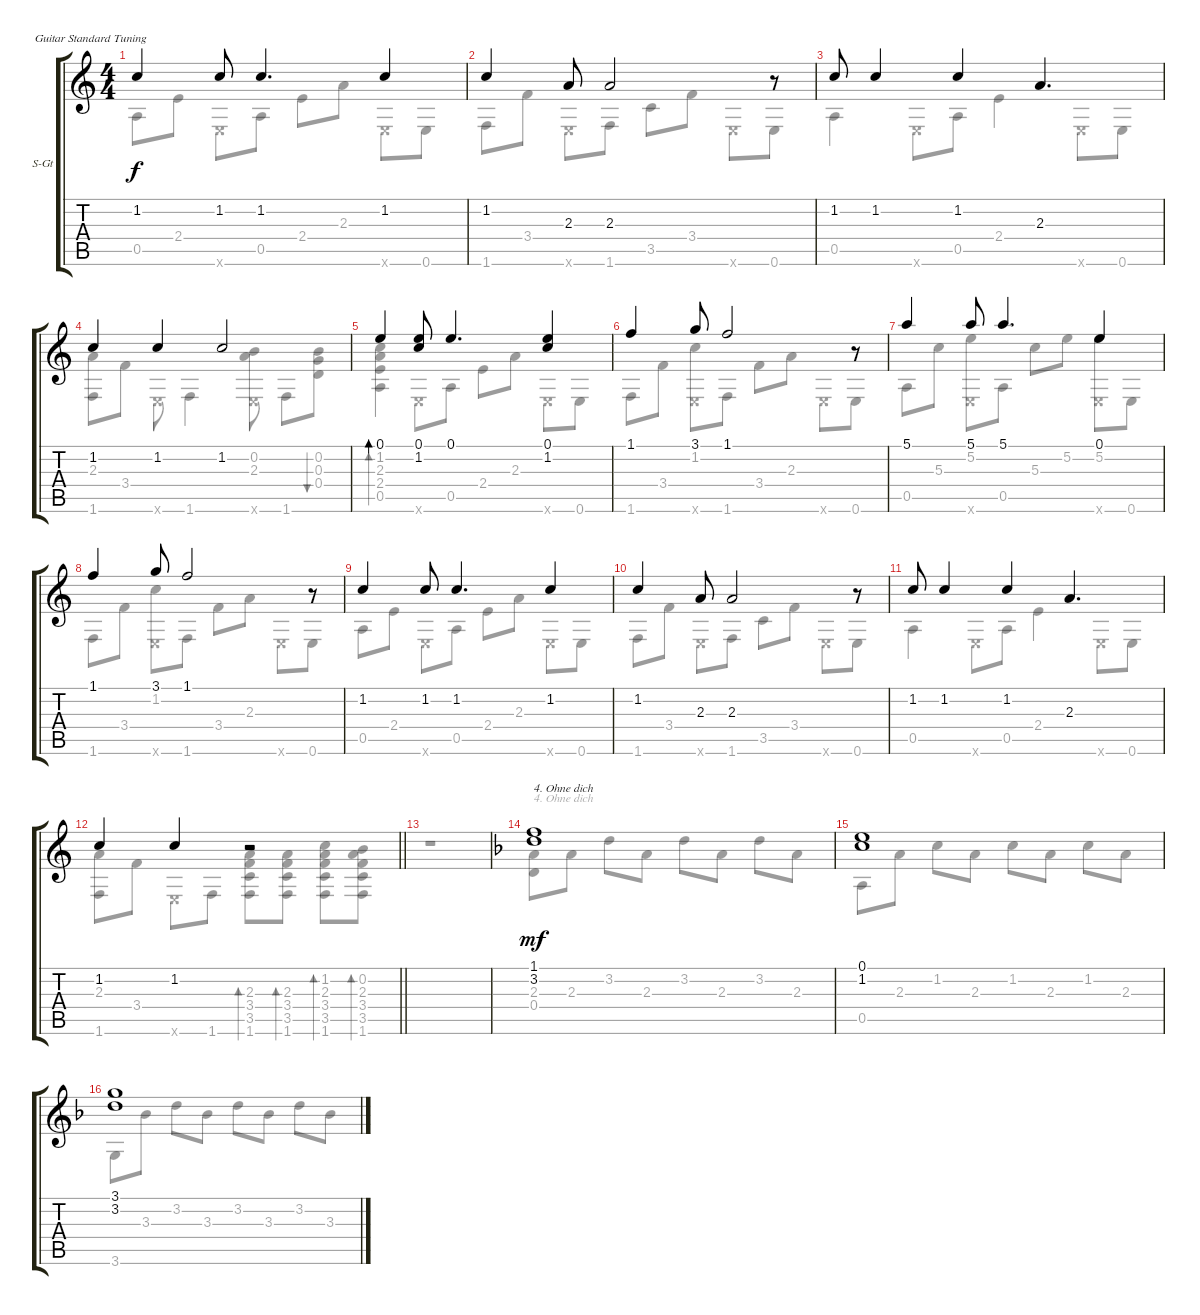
\defaultSystemsLayout 4
\bracketExtendMode groupsimilarinstruments
\firstSystemTrackNameOrientation horizontal
\otherSystemsTrackNameOrientation horizontal
\track ("Steel Guitar" "S-Gt") {instrument acousticguitarsteel}
\staff {score tabs}
\tuning (E4 B3 G3 D3 A2 E2)
\voice
\ts (4 4)
\tempo (120 hide)
\clef g2
\scale
0.527143
\ks c
1.2.4{dy f} 1.2.8 1.2.4{d} 1.2.4 |
\scale
0.472934 1.2.4 2.3.8 2.3.2 r.8 |
\scale
0.513381 1.2.8 1.2.4 1.2.4 2.3.4{d} |
\scale
0.487139 1.2.4 1.2.4 1.2.2 |
\scale
0.517143 0.1.4{bd 0} (0.1 1.2).8 0.1.4{d} (0.1 1.2).4 |
\scale
0.482906 1.1.4 3.1.8 1.1.2 r.8 |
\scale
0.522857 5.1.4 5.1.8 5.1.4{d} 0.1.4 |
\scale
0.477208 1.1.4 3.1.8 1.1.2 r.8 |
\scale
0.52 1.2.4 1.2.8 1.2.4{d} 1.2.4 |
\scale
0.480057 1.2.4 2.3.8 2.3.2 r.8 |
\scale
0.523573 1.2.8 1.2.4 1.2.4 2.3.4{d} |
\scale
0.476446
\barLineRight lightlight
1.2.4 1.2.4 r.2{bd 0} |
\scale
0.41655 |
\tempo (80 hide)
\scale
0.583591
\ks f
(1.1 3.2).1{txt "4. Ohne dich" dy mf} |
\scale
0.538571 (0.1 1.2).1 |
\scale
0.461538 (3.1 3.2).1
\voice
\clef g2
\ottava regular
\simile none
\scale
0.527143
\ks c
0.5.8{dy f} 2.4.8 0.6{x}.8 0.5.8 2.4.8 2.3.8 0.6{x}.8 0.6.8 |
\scale
0.472934 1.6.8 3.4.8 0.6{x}.8 1.6.8 3.5.8 3.4.8 0.6{x}.8 0.6.8 |
\scale
0.513381 0.5.4 0.6{x}.8 0.5.8 2.4.4 0.6{x}.8 0.6.8 |
\scale
0.487139 (1.6 2.3).8 3.4.8 0.6{x}.8 1.6.4 (0.6{x} 0.2 2.3).8 1.6.8 (0.3 0.2 0.4).8{bu 30} |
\scale
0.517143 (0.5 2.4 2.3 1.2).4{bd 30} 0.6{x}.8 0.5.8 2.4.8 2.3.8 0.6{x}.8 0.6.8 |
\scale
0.482906 1.6.8 3.4.8 (0.6{x} 1.2).8 1.6.8 3.4.8 2.3.8 0.6{x}.8 0.6.8 |
\scale
0.522857 0.5.8 5.3.8 (0.6{x} 5.2).8 0.5.8 5.3.8 5.2.8 (5.2 0.6{x}).8 0.6.8 |
\scale
0.477208 1.6.8 3.4.8 (0.6{x} 1.2).8 1.6.8 3.4.8 2.3.8 0.6{x}.8 0.6.8 |
\scale
0.52 0.5.8 2.4.8 0.6{x}.8 0.5.8 2.4.8 2.3.8 0.6{x}.8 0.6.8 |
\scale
0.480057 1.6.8 3.4.8 0.6{x}.8 1.6.8 3.5.8 3.4.8 0.6{x}.8 0.6.8 |
\scale
0.523573 0.5.4 0.6{x}.8 0.5.8 2.4.4 0.6{x}.8 0.6.8 |
\scale
0.476446
\barLineRight lightlight
(1.6 2.3).8 3.4.8 0.6{x}.8 1.6.8 (1.6 3.5 3.4 2.3).8{bd 30} (1.6 3.5 3.4 2.3).8{bd 30} (1.6 3.5 3.4 2.3 1.2).8{bd 30} (1.6 3.5 3.4 2.3 0.2).8{bd 30} |
\scale
0.41655 r.1 |
\scale
0.583591
\ks f
(0.4 2.3).8{txt "4. Ohne dich" dy mf} 2.3.8 3.2.8 2.3.8 3.2.8 2.3.8 3.2.8 2.3.8 |
\scale
0.538571 0.5.8 2.3.8 1.2.8 2.3.8 1.2.8 2.3.8 1.2.8 2.3.8 |
\scale
0.461538 3.6.8 3.3.8 3.2.8 3.3.8 3.2.8 3.3.8 3.2.8 3.3.8
